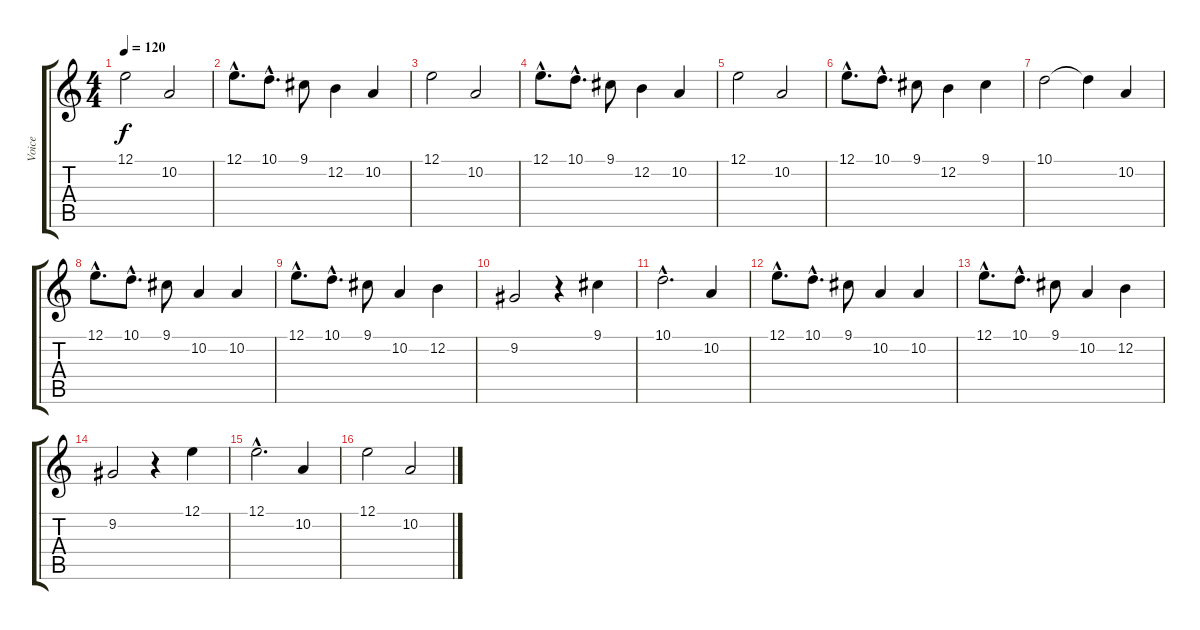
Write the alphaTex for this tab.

\track ("Voice" "Voice") {instrument tenorsax}
\staff {score tabs}
\tuning (E4 B3 G3 D3 A2 E2) {hide}
\ts (4 4)
\tempo 120
\clef g2
\ks c
12.1.2{dy f} 10.2.2 |
12.1{hac}.8{d} 10.1{hac}.8{d} 9.1.8 12.2.4 10.2.4 |
12.1.2 10.2.2 |
12.1{hac}.8{d} 10.1{hac}.8{d} 9.1.8 12.2.4 10.2.4 |
12.1.2 10.2.2 |
12.1{hac}.8{d} 10.1{hac}.8{d} 9.1.8 12.2.4 9.1.4 |
10.1.2 10.1{t}.4 10.2.4 |
12.1{hac}.8{d} 10.1{hac}.8{d} 9.1.8 10.2.4 10.2.4 |
12.1{hac}.8{d} 10.1{hac}.8{d} 9.1.8 10.2.4 12.2.4 |
9.2.2 r.4 9.1.4 |
10.1{hac}.2{d} 10.2.4 |
12.1{hac}.8{d} 10.1{hac}.8{d} 9.1.8 10.2.4 10.2.4 |
12.1{hac}.8{d} 10.1{hac}.8{d} 9.1.8 10.2.4 12.2.4 |
9.2.2 r.4 12.1.4 |
12.1{hac}.2{d} 10.2.4 |
12.1.2 10.2.2
